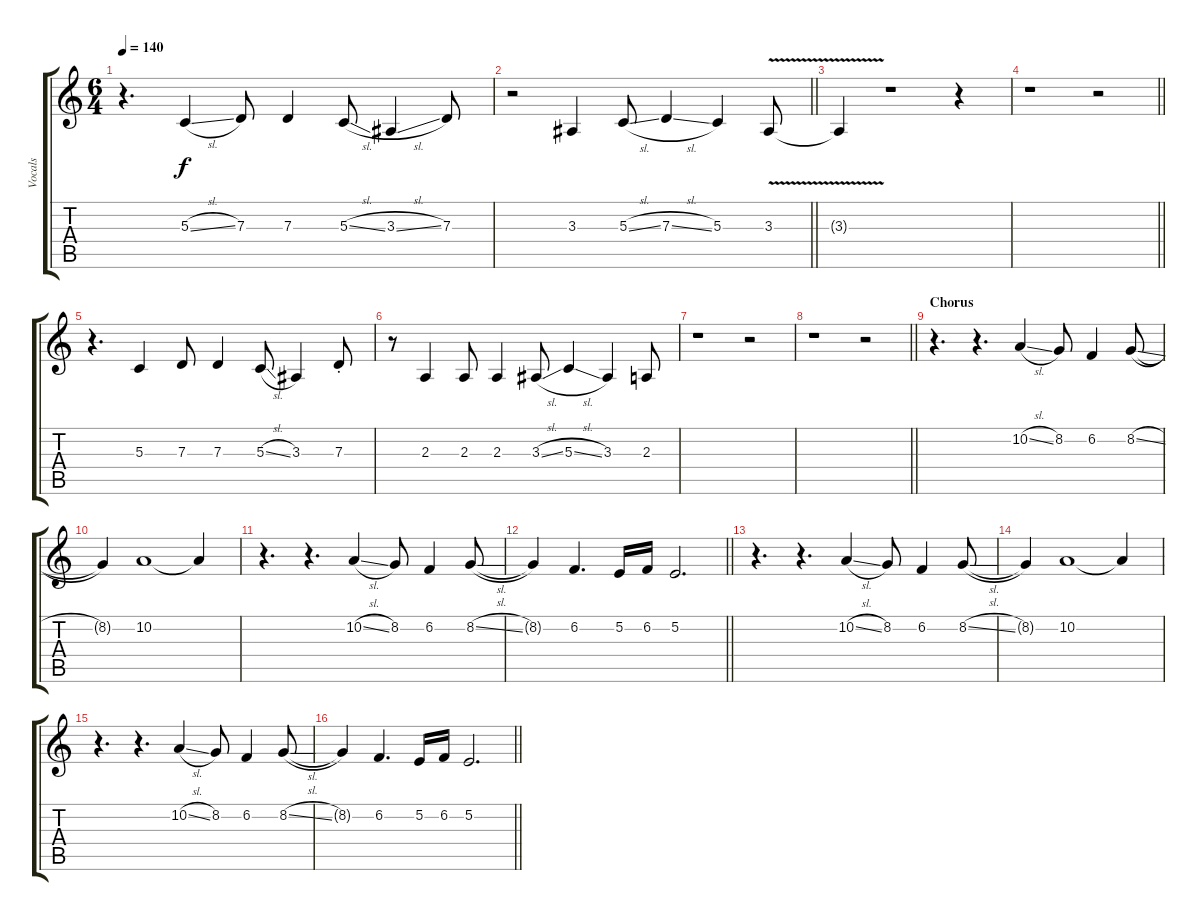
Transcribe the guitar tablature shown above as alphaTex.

\track ("Vocals" "Vocals") {instrument flute}
\staff {score tabs}
\tuning (E4 B3 G3 D3 A2 E2) {hide}
\ts (6 4)
\tempo 140
\clef g2
\ks c
r.4{d dy f} 5.3{sl}.4 7.3.8 7.3.4 5.3{sl}.8 3.3{sl}.4 7.3.8 |
\barLineRight lightlight
r.2 3.3.4 5.3{sl}.8 7.3{sl}.4 5.3.4 3.3{v}.8 |
3.3{t}.4 r.1 r.4 |
\barLineRight lightlight
r.1 r.2 |
r.4{d} 5.3.4 7.3.8 7.3.4 5.3{sl}.8 3.3.4 7.3{st}.8 |
r.8 2.3.4 2.3.8 2.3.4 3.3{sl}.8 5.3{sl}.4 3.3.4 2.3.8 |
r.1 r.2 |
\barLineRight lightlight
r.1 r.2 |
\section ("" "Chorus")
r.4{d volume 12} r.4{d} 10.2{sl}.4 8.2.8 6.2.4 8.2{sl}.8 |
8.2{t}.4 10.2.1 10.2{t}.4 |
r.4{d} r.4{d} 10.2{sl}.4 8.2.8 6.2.4 8.2{sl}.8 |
\barLineRight lightlight
8.2{t}.4 6.2.4{d} 5.2.16 6.2.16 5.2.2{d} |
r.4{d} r.4{d} 10.2{sl}.4 8.2.8 6.2.4 8.2{sl}.8 |
8.2{t}.4 10.2.1 10.2{t}.4 |
r.4{d} r.4{d} 10.2{sl}.4 8.2.8 6.2.4 8.2{sl}.8 |
\barLineRight lightlight
8.2{t}.4 6.2.4{d} 5.2.16 6.2.16 5.2.2{d}
